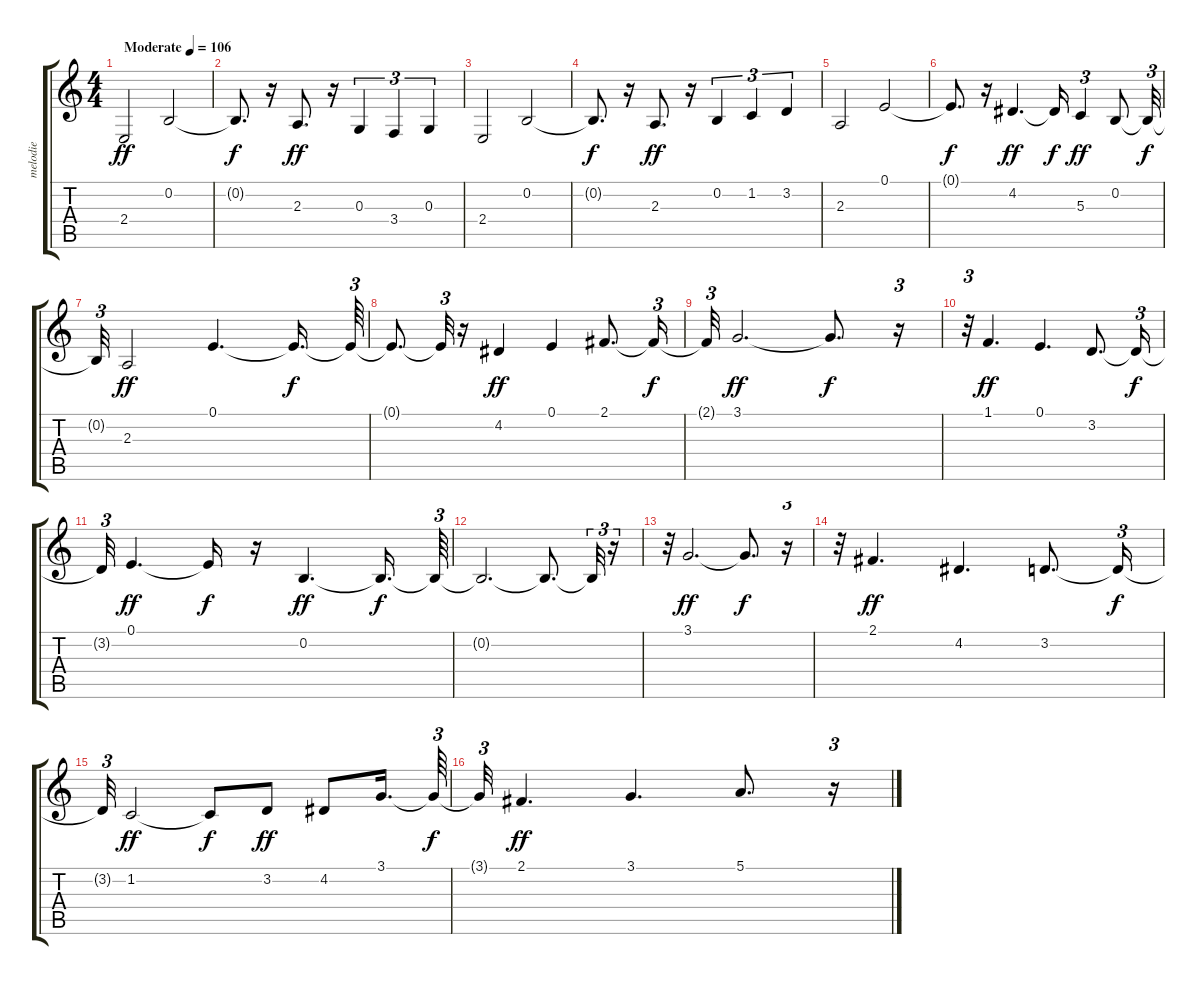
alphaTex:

\track ("melodie" "melodie") {instrument synthstrings1}
\staff {score tabs}
\tuning (E4 B3 G3 D3 A2 E2) {hide}
\ts (4 4)
\tempo (106 "Moderate")
\clef g2
\ks c
2.4.2{dy ff instrument synthstrings1} 0.2.2 |
0.2{t}.8{d dy f} r.16 2.3.8{d dy ff} r.16 0.3.4{tu (3 2)} 3.4.4{tu (3 2)} 0.3.4{tu (3 2)} |
2.4.2 0.2.2 |
0.2{t}.8{d dy f} r.16 2.3.8{d dy ff} r.16 0.2.4{tu (3 2)} 1.2.4{tu (3 2)} 3.2.4{tu (3 2)} |
2.3.2 0.1.2 |
0.1{t}.8{d dy f} r.16 4.2.4{d dy ff} 4.2{t}.16{dy f} 5.3.4{tu (3 2) dy ff} 0.2.8 0.2{t}.32{tu (3 2) dy f} |
0.2{t}.32{tu (3 2)} 2.3.2{dy ff} 0.1.4{d} 0.1{t}.16{d dy f} 0.1{t}.64{tu (3 2)} |
0.1{t}.8{d} 0.1{t}.32{tu (3 2)} r.16 4.2.4{dy ff} 0.1.4 2.1.8{d} 2.1{t}.16{tu (3 2) dy f} |
2.1{t}.32{tu (3 2)} 3.1.2{d dy ff} 3.1{t}.8{d dy f} r.16{tu (3 2)} |
r.32{tu (3 2)} 1.1.4{d dy ff} 0.1.4{d} 3.2.8{d} 3.2{t}.16{tu (3 2) dy f} |
3.2{t}.32{tu (3 2)} 0.1.4{d dy ff} 0.1{t}.16{dy f} r.16 0.2.4{d dy ff} 0.2{t}.16{d dy f} 0.2{t}.64{tu (3 2)} |
0.2{t}.2{d} 0.2{t}.8{d} 0.2{t}.32{tu (3 2)} r.16{tu (3 2)} |
r.32{tu (3 2)} 3.1.2{d dy ff} 3.1{t}.8{d dy f} r.16{tu (3 2)} |
r.32{tu (3 2)} 2.1.4{d dy ff} 4.2.4{d} 3.2.8{d} 3.2{t}.16{tu (3 2) dy f} |
3.2{t}.32{tu (3 2)} 1.2.2{dy ff} 1.2{t}.8{dy f} 3.2.8{dy ff} 4.2.8 3.1.16{d} 3.1{t}.64{tu (3 2) dy f} |
3.1{t}.32{tu (3 2)} 2.1.4{d dy ff} 3.1.4{d} 5.1.8{d} r.16{tu (3 2)}
